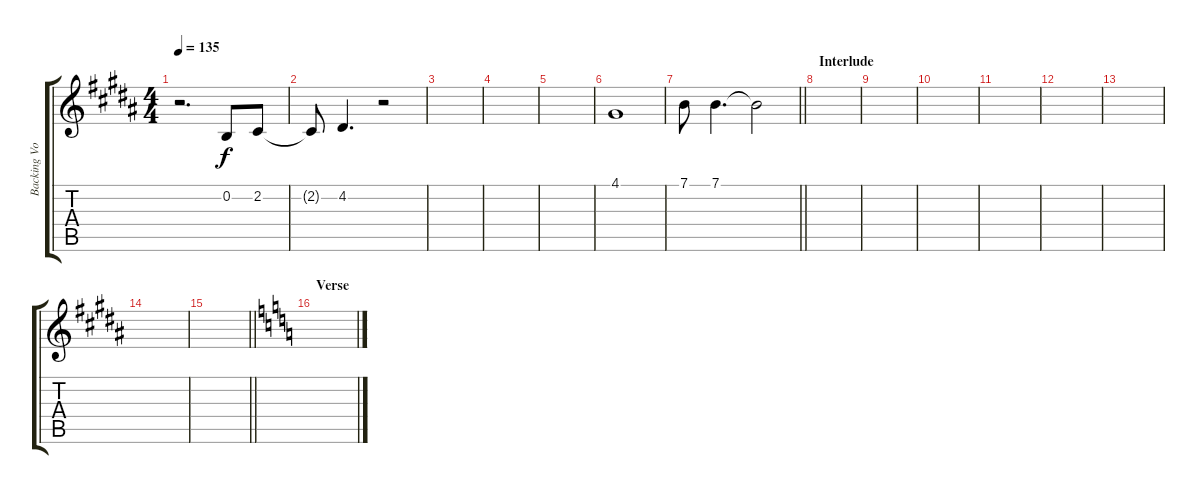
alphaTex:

\track ("Backing Vocals" "Backing Vo") {instrument clarinet}
\staff {score tabs}
\tuning (E4 B3 G3 D3 A2 E2) {hide}
\ts (4 4)
\tempo 135
\clef g2
\ks b
r.2{d dy f} 0.2.8 2.2.8 |
2.2{t}.8 4.2.4{d} r.2 |
|
|
|
4.1.1 |
\barLineRight lightlight
7.1.8 7.1.4{d} 7.1{t}.2 |
\section ("" "Interlude")
|
|
|
|
|
|
|
\barLineRight lightlight
|
\section ("" "Verse")
\ks c
